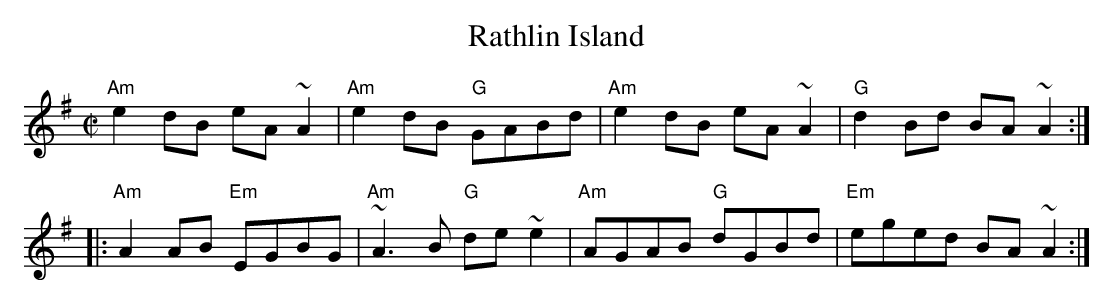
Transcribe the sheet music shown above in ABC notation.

X:1
T:Rathlin Island
M:C|
L:1/8
K:G
"Am"e2dB eA~A2|"Am"e2dB "G"GABd|"Am"e2dB eA~A2|"G"d2Bd BA~A2:|
|:"Am"A2AB "Em"EGBG|"Am"~A3B "G"de~e2|"Am"AGAB "G"dGBd|"Em"eged BA~A2:|
